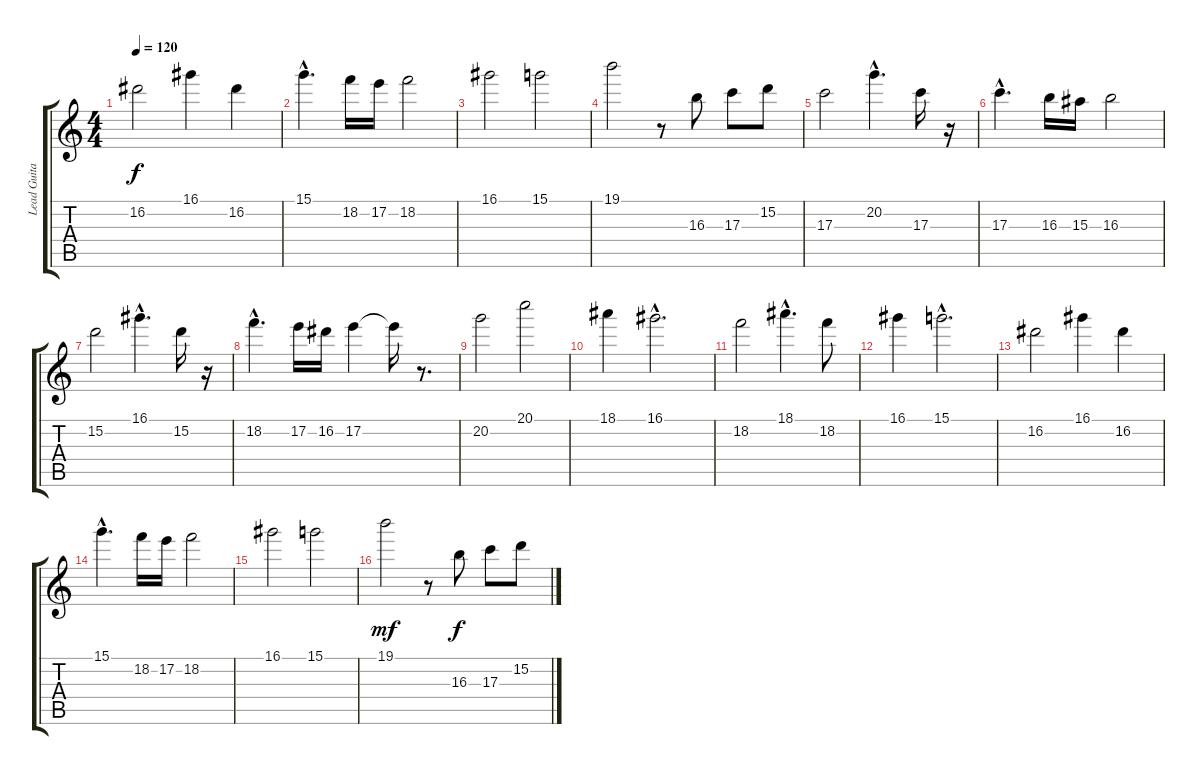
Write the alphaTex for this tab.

\track ("Lead Guitar" "Lead Guita") {instrument distortionguitar}
\staff {score tabs}
\tuning (E4 B3 G3 D3 A2 E2) {hide}
\ts (4 4)
\tempo 120
\clef g2
\ks c
16.2.2{dy f} 16.1.4 16.2.4 |
15.1{hac}.4{d} 18.2.16 17.2.16 18.2.2 |
16.1.2 15.1.2 |
19.1.2 r.8 16.3.8 17.3.8 15.2.8 |
\section ("" "")
17.3.2 20.2{hac}.4{d} 17.3.16 r.16 |
17.3{hac}.4{d} 16.3.16 15.3.16 16.3.2 |
15.2.2 16.1{hac}.4{d} 15.2.16 r.16 |
18.2{hac}.4{d} 17.2.16 16.2.16 17.2.4 17.2{t}.16 r.8{d} |
20.2.2 20.1.2 |
18.1.4 16.1{hac}.2{d} |
18.2.2 18.1{hac}.4{d} 18.2.8 |
16.1.4 15.1{hac}.2{d} |
16.2.2 16.1.4 16.2.4 |
15.1{hac}.4{d} 18.2.16 17.2.16 18.2.2 |
16.1.2 15.1.2 |
19.1.2{dy mf} r.8 16.3.8{dy f} 17.3.8 15.2.8
